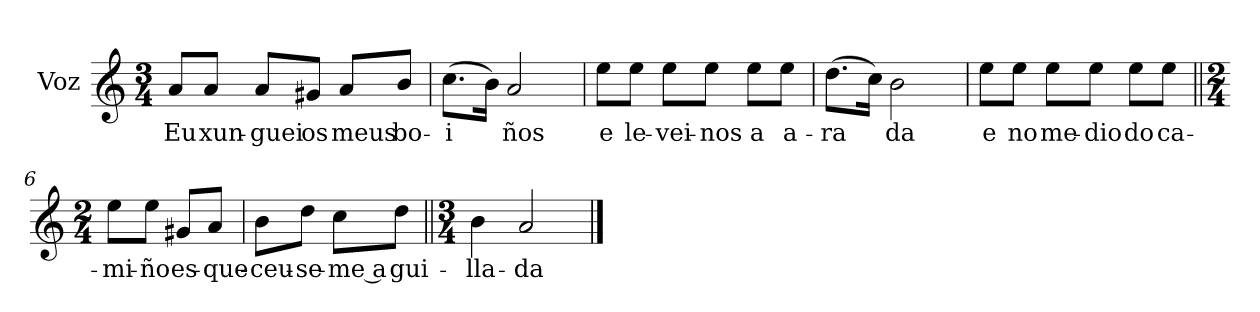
**kern	**text
*part1	*part1
*staff1	*staff1
*I"Voz	*
*clefG2	*
*k[]	*
*M3/4	*
*MM80	*
=1	=1
8a/L	Eu
8a/J	xun-
8a/L	-guei
8g#X/J	os
8a/L	meus
8b/J	bo-
=2	=2
(8.cc\L	-i
16b\Jk)	.
2a/	ños
=3	=3
8ee\L	e
8ee\J	le-
8ee\L	-vei-
8ee\J	-nos
8ee\L	a
8ee\J	a-
=4	=4
(8.dd\L	-ra
16cc\Jk)	.
2b\	da
=5	=5
8ee\L	e
8ee\J	no
8ee\L	me-
8ee\J	-dio
8ee\L	do
8ee\J	ca-
!!LO:LB:g=z
=6||	=6||
*M2/4	*
8ee\L	-mi-
8ee\J	-ño
8g#X/L	es-
8a/J	-que-
=7	=7
8b\L	-ceu-
8dd\J	-se-
8cc\L	me a
8dd\J	-gui-
=8||	=8||
*M3/4	*
4b\	-lla-
2a/	-da
==	==
*-	*-
